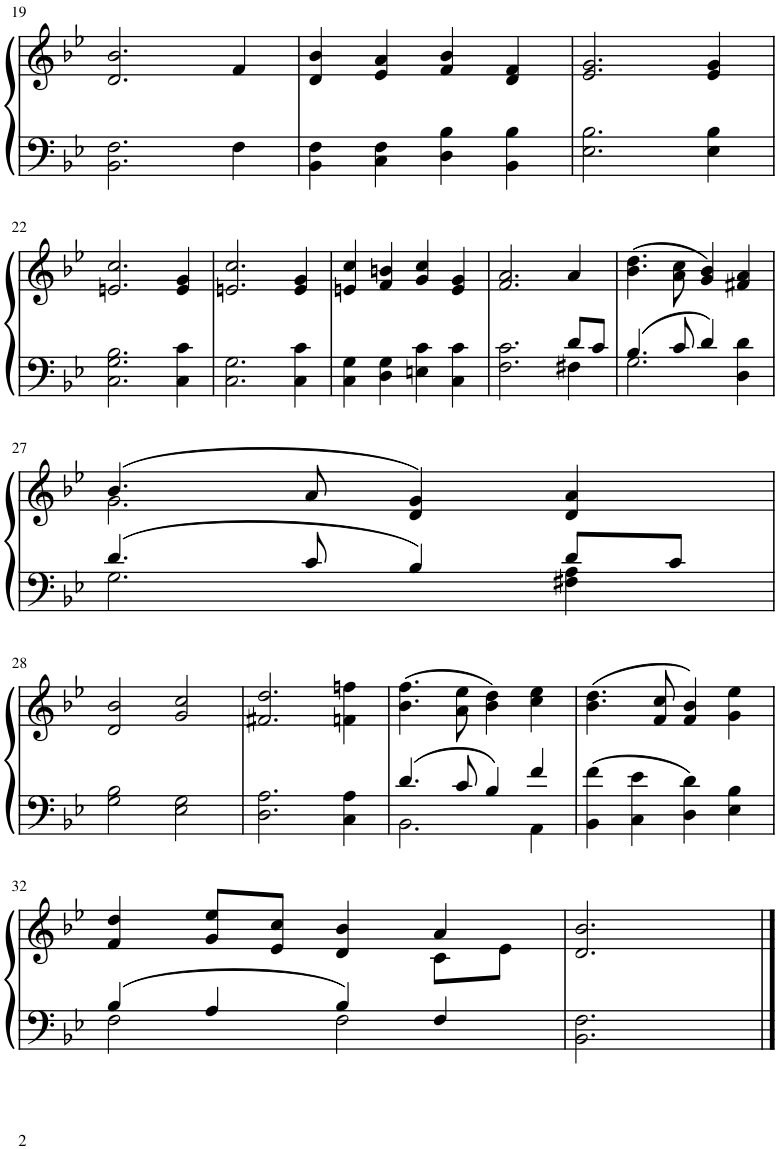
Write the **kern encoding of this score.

**kern	**kern
*part1	*part1
*staff2	*staff1
*I"Piano	*
*I'Pno.	*
!!LO:PB:g=z
*clefF4	*clefG2
*k[b-e-]	*k[b-e-]
*M4/4	*M4/4
=19	=19
2.BB-\ 2.F\	2.d/ 2.b-/
4F\	4f/
=20	=20
4BB-\ 4F\	4d/ 4b-/
4C\ 4F\	4e-/ 4a/
4D\ 4B-\	4f/ 4b-/
4BB-\ 4B-\	4d/ 4f/
=21	=21
2.E-\ 2.B-\	2.e-/ 2.g/
4E-\ 4B-\	4e-/ 4g/
!!LO:LB:g=z
=22	=22
2.C\ 2.G\ 2.B-\	2.en/ 2.cc/
4C\ 4c\	4e/ 4g/
=23	=23
2.C\ 2.G\	2.en/ 2.cc/
4C\ 4c\	4e/ 4g/
=24	=24
4C\ 4G\	4en/ 4cc/
4D\ 4G\	4f/ 4bn/
4En\ 4c\	4g/ 4cc/
4C\ 4c\	4e/ 4g/
=25	=25
*^	*
2.F\ 2.c\	2.ryy	2.f/ 2.a/
8d/L	4F#X\	4a/
8c/J	.	.
=26	=26	=26
4.B-/	2.G\	(4.b-\ 4.dd\
8c/	.	8a\ 8cc\
4d/	.	4g/ 4b-/)
4ryy	4D\ 4d\	4f#X/ 4a/
!!LO:LB:g=z
=27	=27	=27
*	*	*^
4.d/	2.G\	(4.b-/	2.g\
8c/	.	8a/	.
4B-/	.	4d/ 4g/)	.
8d/L	4F#X\ 4A\	4d/ 4a/	4ryy
8c/J	.	.	.
*v	*v	*	*
*	*v	*v
!!LO:LB:g=z
=28	=28
2G\ 2B-\	2d/ 2b-/
2E-\ 2G\	2g/ 2cc/
=29	=29
2.D\ 2.A\	2.f#X/ 2.dd/
4C\ 4A\	4fn\ 4ffn\
=30	=30
*^	*
4.d/	2.BB-\	(4.b-\ 4.ff\
8c/	.	8a\ 8ee-\
4B-/	.	4b-\ 4dd\)
4f/	4AA\	4cc\ 4ee-\
*v	*v	*
=31	=31
4BB-\ 4f\	(4.b-\ 4.dd\
4C\ 4e-\	.
.	8f/ 8cc/
4D\ 4d\	4f/ 4b-/)
4E-\ 4B-\	4g\ 4ee-\
!!LO:LB:g=z
=32	=32
*^	*^
4B-/	2F\	4f/ 4dd/	2.ryy
4A/	.	8g/ 8ee-/L	.
.	.	8e-/ 8cc/J	.
4B-/	2F\	4d/ 4b-/	.
4F/	.	4a/	8c\L
.	.	.	8e-\J
*v	*v	*	*
*	*v	*v
=33	=33
2.BB-\ 2.F\	2.d/ 2.b-/
==	==
*-	*-
